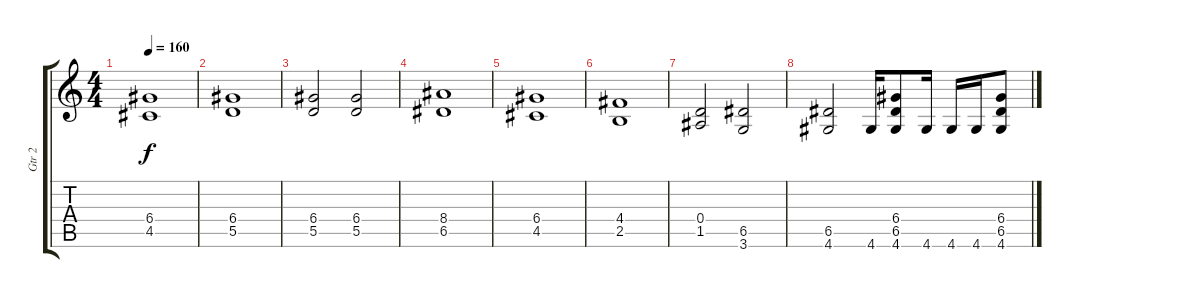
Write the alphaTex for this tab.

\track ("Gtr 2" "Gtr 2") {instrument overdrivenguitar}
\staff {score tabs}
\tuning (E4 B3 G3 D3 A2 E2) {hide}
\ts (4 4)
\tempo 160
\clef g2
\ks c
(6.4{t} 4.5{t}).1{dy f} |
(6.4 5.5).1 |
(6.4 5.5).2 (6.4 5.5).2 |
(8.4 6.5).1 |
(6.4 4.5).1 |
(4.4 2.5).1 |
(0.4 1.5).2 (6.5 3.6).2 |
(6.5 4.6).2 4.6.16 (6.4 6.5 4.6).8 4.6.16 4.6.16 4.6.16 (6.4 6.5 4.6).8
